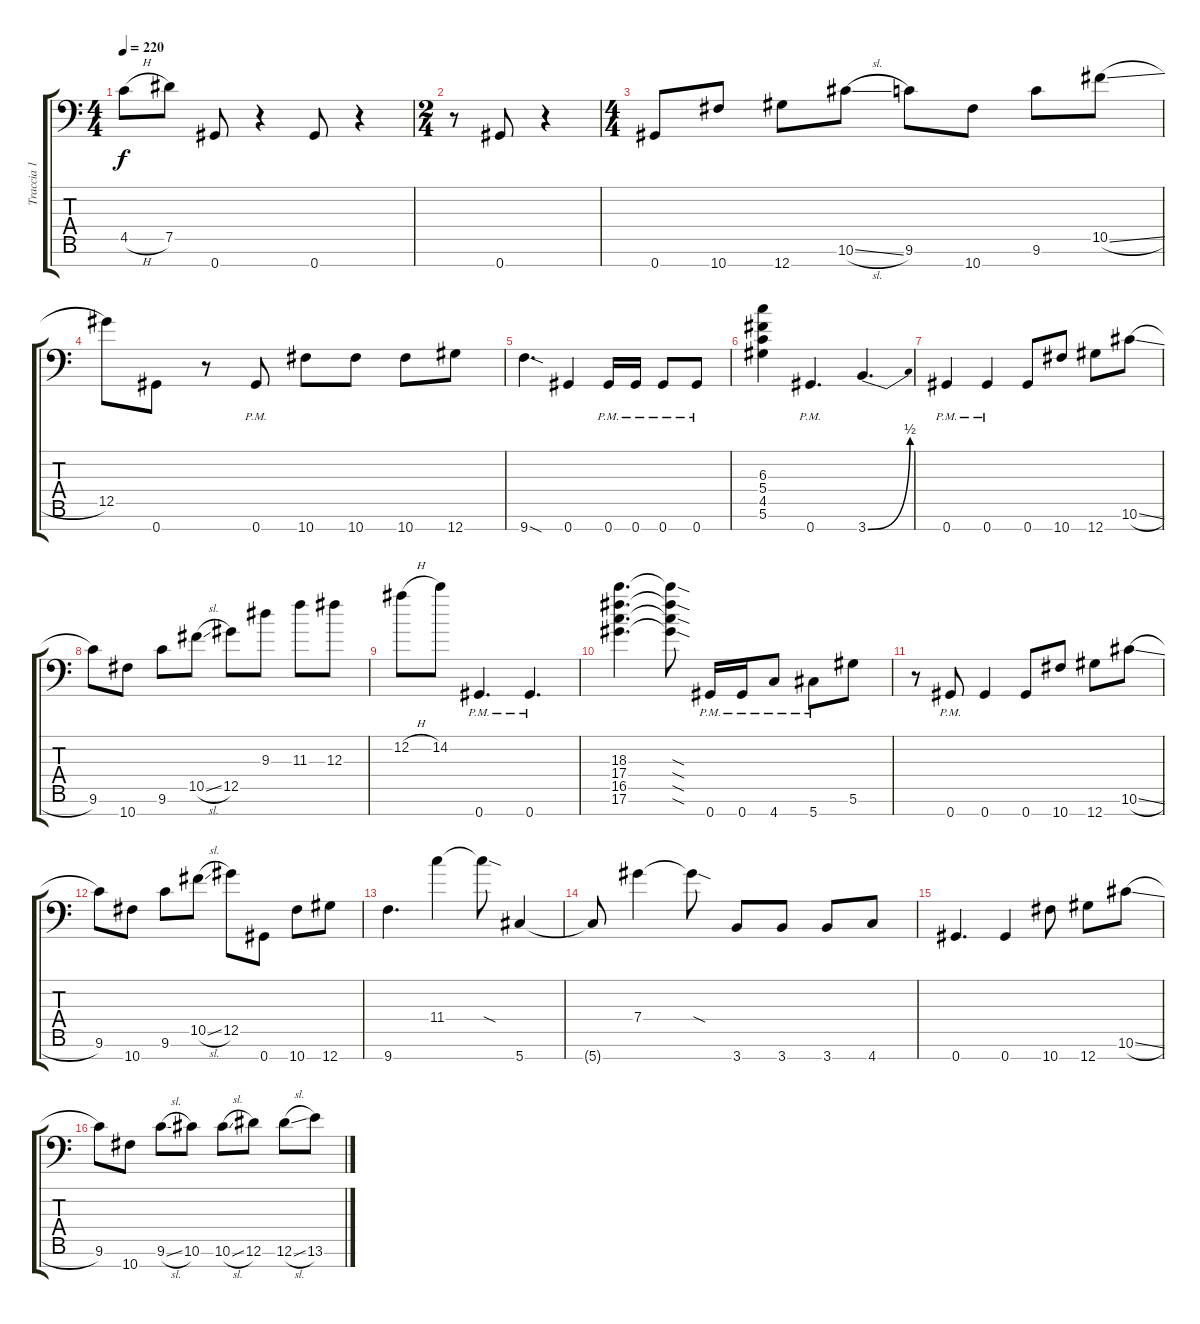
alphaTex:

\track ("Traccia 1" "Traccia 1") {instrument distortionguitar}
\staff {score tabs}
\tuning (Eb4 Bb3 Gb3 Db3 Ab2 Eb2 Ab1) {hide}
\ts (4 4)
\tempo 220
\clef f4
\ks c
4.5{h}.8{dy f} 7.5.8 0.7.8 r.4 0.7.8 r.4 |
\ts (2 4)
r.8 0.7.8 r.4 |
\ts (4 4)
0.7.8 10.7.8 12.7.8 10.6{sl}.8 9.6.8 10.7.8 9.6.8 10.5{sl}.8 |
12.5.8 0.7.8 r.8 0.7{pm}.8 10.7.8 10.7.8 10.7.8 12.7.8 |
9.7{sod}.4{d} 0.7.4 0.7{pm}.16 0.7{pm}.16 0.7{pm}.8 0.7{pm}.8 |
(6.3 5.4 4.5 5.6).4 0.7{pm}.4{d} 3.7{be (bend 0 0 60 2)}.4{d} |
0.7{pm}.4 0.7{pm}.4 0.7.8 10.7.8 12.7.8 10.6{sl}.8 |
9.6.8 10.7.8 9.6.8 10.5{sl}.8 12.5.8 9.3.8 11.3.8 12.3.8 |
12.2{h}.8 14.2.8 0.7{pm}.4{d} 0.7{pm}.4{d} |
(18.3 17.4 16.5 17.6).4{d} (18.3{sod t} 17.4{sod t} 16.5{sod t} 17.6{sod t}).8 0.7{pm}.16 0.7{pm}.16 4.7{pm}.8 5.7{pm}.8 5.6.8 |
r.8 0.7{pm}.8 0.7.4 0.7.8 10.7.8 12.7.8 10.6{sl}.8 |
9.6.8 10.7.8 9.6.8 10.5{sl}.8 12.5.8 0.7.8 10.7.8 12.7.8 |
9.7.4{d} 11.4.4 11.4{sod t}.8 5.7.4 |
5.7{t}.8 7.4.4 7.4{sod t}.8 3.7.8 3.7.8 3.7.8 4.7.8 |
0.7.4{d} 0.7.4 10.7.8 12.7.8 10.6{sl}.8 |
9.6.8 10.7.8 9.6{sl}.8 10.6.8 10.6{sl}.8 12.6.8 12.6{sl}.8 13.6.8
